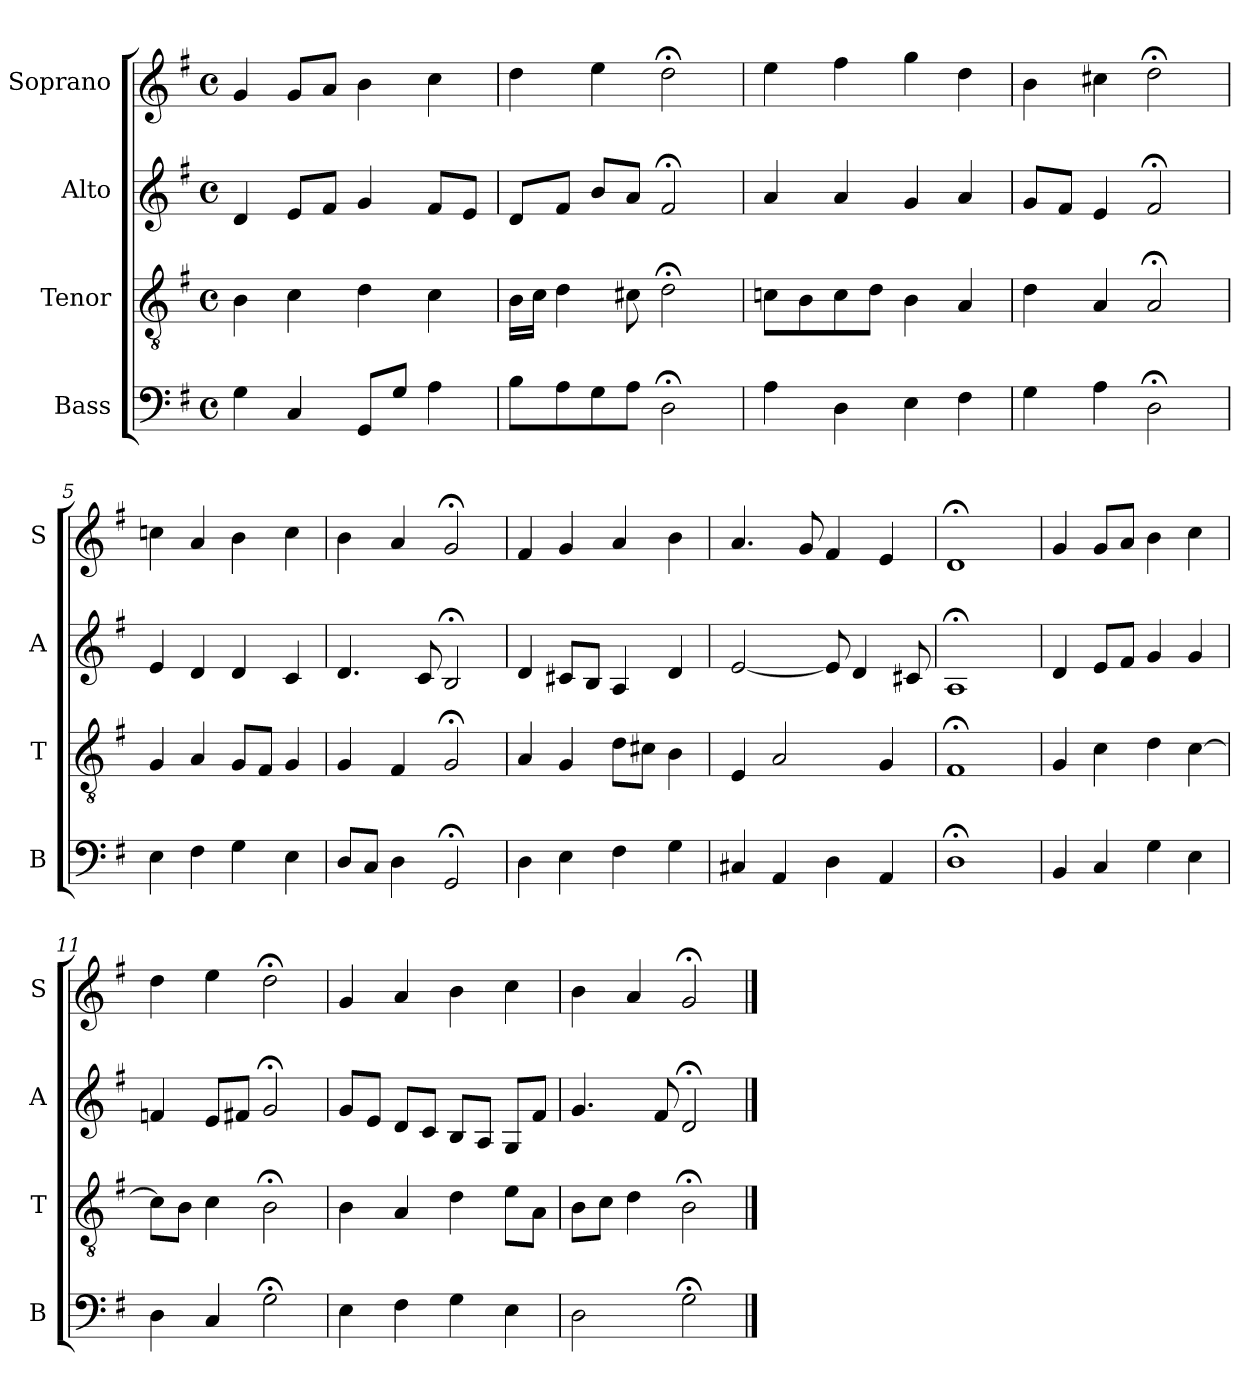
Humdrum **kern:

**kern	**kern	**kern	**kern
*part4	*part3	*part2	*part1
*staff4	*staff3	*staff2	*staff1
*I"Bass	*I"Tenor	*I"Alto	*I"Soprano
*I'B	*I'T	*I'A	*I'S
*clefF4	*clefGv2	*clefG2	*clefG2
*k[f#]	*k[f#]	*k[f#]	*k[f#]
*G:	*G:	*G:	*G:
*M4/4	*M4/4	*M4/4	*M4/4
*met(c)	*met(c)	*met(c)	*met(c)
*MM100	*MM100	*MM100	*MM100
=1	=1	=1	=1
4G	4B	4d	4g
4C	4c	8eL	8gL
.	.	8f#J	8aJ
8GGL	4d	4g	4b
8GJ	.	.	.
4Ai	4ci	8f#iL	4cci
.	.	8eJ	.
=2	=2	=2	=2
8BL	16BLL	8dL	4dd
.	16cJJ	.	.
8A	4d	8f#J	.
8G	.	8bL	4ee
8AJ	8c#X	8aJ	.
2D;<	2d;<	2f#;<	2dd;<
=3	=3	=3	=3
4A	8cnL	4a	4ee
.	8B	.	.
4D	8c	4a	4ff#
.	8dJ	.	.
4E	4B	4g	4gg
4F#	4A	4a	4dd
=4	=4	=4	=4
4G	4d	8gL	4b
.	.	8f#J	.
4A	4A	4e	4cc#X
2D;<	2A;<	2f#;<	2dd;<
=5	=5	=5	=5
4E	4G	4e	4ccn
4F#	4A	4d	4a
4G	8GL	4d	4b
.	8F#J	.	.
4E	4G	4c	4cc
=6	=6	=6	=6
8DL	4G	4.d	4b
8CJ	.	.	.
4D	4F#	.	4a
.	.	8c	.
2GG;<	2G;<	2B;<	2g;<
=7	=7	=7	=7
4D	4A	4d	4f#
4Ei	4Gi	8c#XiL	4gi
.	.	8BJ	.
4F#	8dL	4A	4a
.	8c#XJ	.	.
4G	4B	4d	4b
=8	=8	=8	=8
4C#X	4E	[2e	4.a
4AA	2A	.	.
.	.	.	8g
4D	.	8e]	4f#
.	.	4d	.
4AA	4G	.	4e
.	.	8c#X	.
=9	=9	=9	=9
1D;<	1F#;<	1A;<	1d;<
=10	=10	=10	=10
4BB	4G	4d	4g
4C	4c	8eL	8gL
.	.	8f#J	8aJ
4G	4d	4g	4b
4E	[4c	4g	4cc
=11	=11	=11	=11
4D	8cL]	4fn	4dd
.	8BJ	.	.
4C	4c	8eL	4ee
.	.	8f#XJ	.
2G;<	2B;<	2g;<	2dd;<
=12	=12	=12	=12
4E	4B	8gL	4g
.	.	8eJ	.
4F#	4A	8dL	4a
.	.	8cJ	.
4G	4d	8BL	4b
.	.	8AJ	.
4E	8eL	8GL	4cc
.	8AJ	8f#J	.
=13	=13	=13	=13
2D	8BL	4.g	4b
.	8cJ	.	.
.	4d	.	4a
.	.	8f#	.
2G;<	2B;<	2d;<	2g;<
==	==	==	==
*-	*-	*-	*-
